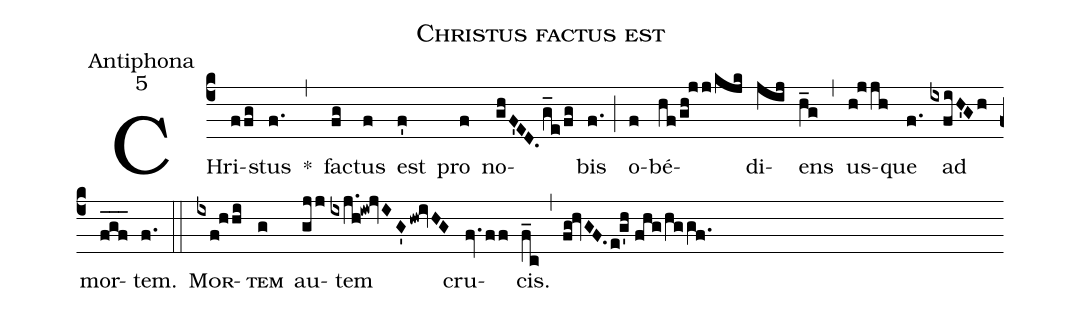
name:Christus factus est;
office-part:Antiphona;
mode:5;
%%
(c4) CHri(ffg)stus(f.) *(,) fa(fg)ctus(f) est(f') pro(f) no(ghF'ED./g_e/fg)bis(f.) (;)
o(f)bé(hf/gh!jj/kjk)di(jij)ens(h_g) (,) us(h!jjh)que(f.) ad(ixfiH'Gh) mor(fgf___)tem.(f.) (::)

<sc>Mor</sc>(ixf!hhi)<sc>tem</sc>(g) au(gjj)tem(ixj.h!iw!jvIG'/hw!ivHG) cru(fv.ff)cis.(f_c) (,) (fg!hvGF./e!g'h//fhg/hggf.)

%(z0::c3) <sc>Pro</sc>(d)<sc>pter</sc>(d) quod(d) et(fe~) De(eh)us(h.) (,) ex(h)al(h)tá(h)vit(h) il(h)lum,(ihhe./hih___/ihhe.) (,) (hi!kv//lvKI'/jvHF.) (,) (h_g/ijh'___ jvIH'/jvIH'//hvGF.) (:)
%et(f) de(f!h'i)dit(i) il(i)li(ih/jki/hhf.) (,) no(hf/hhh)men(h.f!gwh!iv./hi/jhh/iih.) (;)
%quod(d) est(d) su(d)per(d) o(dfE'D)mne(ef) nó(fhG'F/hhh)men.(hhf.) (,) (gxg_f/gvED.fgED./fe/hv.hhhff//dfe/feed.) (::)
